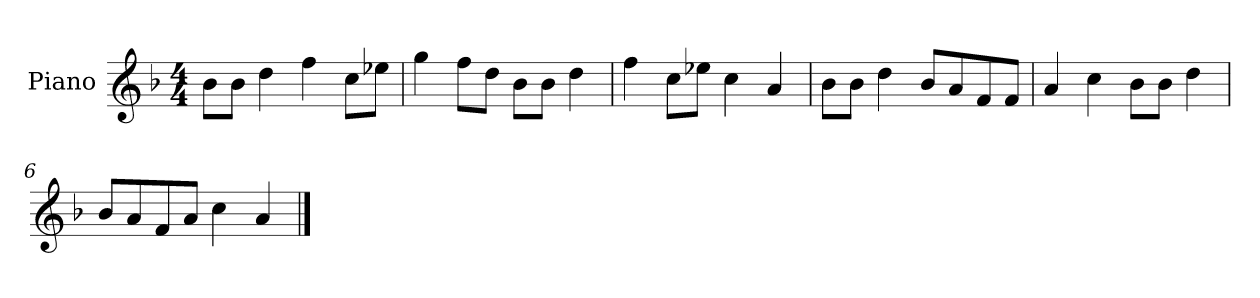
**kern
*part1
*staff1
*I"Piano
*I'P-no
*clefG2
*k[b-]
*M4/4
*MM90
=1
8b-\L
8b-\J
4dd\
4ff\
8cc\L
8ee-X\J
=2
4gg\
8ff\L
8dd\J
8b-\L
8b-\J
4dd\
=3
4ff\
8cc\L
8ee-X\J
4cc\
4a/
=4
8b-\L
8b-\J
4dd\
8b-/L
8a/
8f/
8f/J
=5
4a/
4cc\
8b-\L
8b-\J
4dd\
=6
8b-/L
8a/
8f/
8a/J
4cc\
4a/
==
*-
